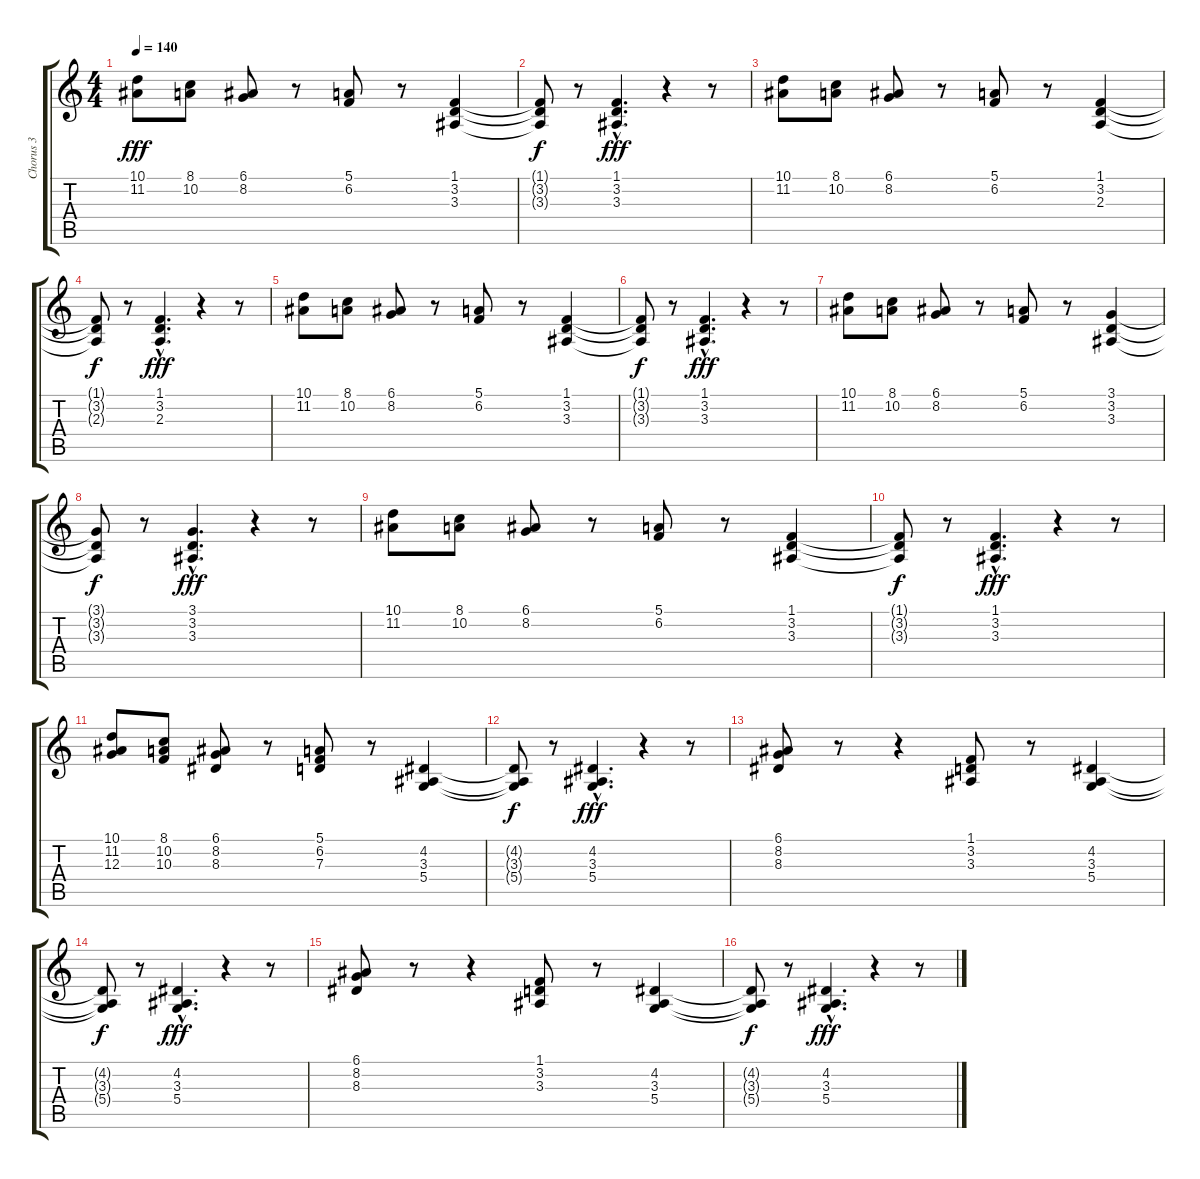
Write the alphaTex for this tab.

\track ("Chorus 3" "Chorus 3") {instrument synthvoice}
\staff {score tabs}
\tuning (E4 B3 G3 D3 A2 D2) {hide}
\ts (4 4)
\tempo 140
\clef g2
\ks c
(10.1 11.2).8{dy fff} (8.1 10.2).8 (6.1 8.2).8 r.8 (5.1 6.2).8 r.8 (1.1 3.2 3.3).4 |
(1.1{t} 3.2{t} 3.3{t}).8{dy f} r.8 (1.1{hac} 3.2{hac} 3.3{hac}).4{d dy fff} r.4 r.8 |
(10.1 11.2).8 (8.1 10.2).8 (6.1 8.2).8 r.8 (5.1 6.2).8 r.8 (1.1 3.2 2.3).4 |
(1.1{t} 3.2{t} 2.3{t}).8{dy f} r.8 (1.1{hac} 3.2{hac} 2.3{hac}).4{d dy fff} r.4 r.8 |
(10.1 11.2).8 (8.1 10.2).8 (6.1 8.2).8 r.8 (5.1 6.2).8 r.8 (1.1 3.2 3.3).4 |
(1.1{t} 3.2{t} 3.3{t}).8{dy f} r.8 (1.1{hac} 3.2{hac} 3.3{hac}).4{d dy fff} r.4 r.8 |
(10.1 11.2).8 (8.1 10.2).8 (6.1 8.2).8 r.8 (5.1 6.2).8 r.8 (3.1 3.2 3.3).4 |
(3.1{t} 3.2{t} 3.3{t}).8{dy f} r.8 (3.1{hac} 3.2{hac} 3.3{hac}).4{d dy fff} r.4 r.8 |
(10.1 11.2).8 (8.1 10.2).8 (6.1 8.2).8 r.8 (5.1 6.2).8 r.8 (1.1 3.2 3.3).4 |
(1.1{t} 3.2{t} 3.3{t}).8{dy f} r.8 (1.1{hac} 3.2{hac} 3.3{hac}).4{d dy fff} r.4 r.8 |
(10.1 11.2 12.3).8 (8.1 10.2 10.3).8 (6.1 8.2 8.3).8 r.8 (5.1 6.2 7.3).8 r.8 (4.2 3.3 5.4).4 |
(4.2{t} 3.3{t} 5.4{t}).8{dy f} r.8 (4.2{hac} 3.3{hac} 5.4{hac}).4{d dy fff} r.4 r.8 |
(6.1 8.2 8.3).8 r.8 r.4 (1.1 3.2 3.3).8 r.8 (4.2 3.3 5.4).4 |
(4.2{t} 3.3{t} 5.4{t}).8{dy f} r.8 (4.2{hac} 3.3{hac} 5.4{hac}).4{d dy fff} r.4 r.8 |
(6.1 8.2 8.3).8 r.8 r.4 (1.1 3.2 3.3).8 r.8 (4.2 3.3 5.4).4 |
(4.2{t} 3.3{t} 5.4{t}).8{dy f} r.8 (4.2{hac} 3.3{hac} 5.4{hac}).4{d dy fff} r.4 r.8
